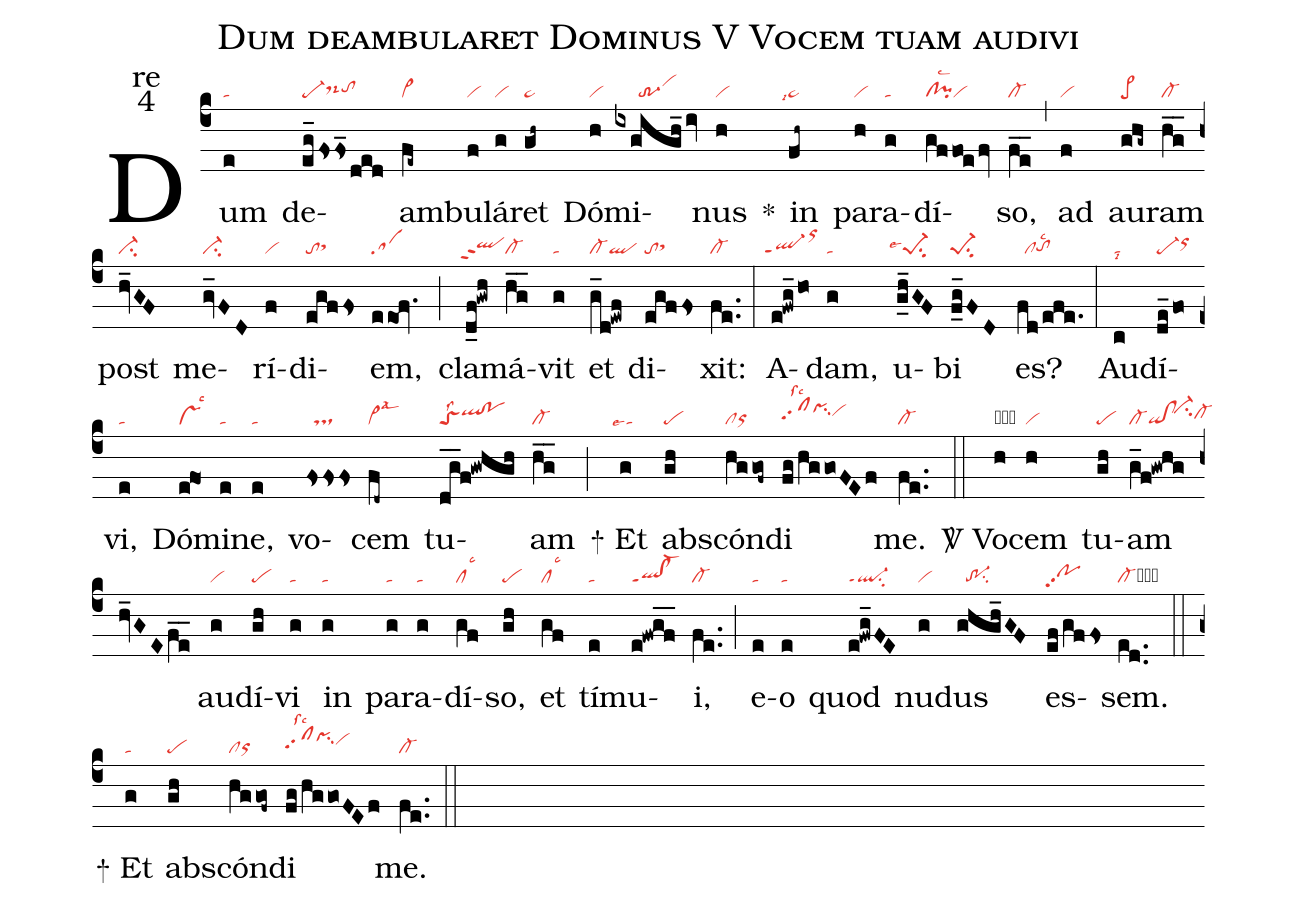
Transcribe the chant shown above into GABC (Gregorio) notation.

name:Dum deambularet Dominus V Vocem tuam audivi;
office-part:re;
mode:4;
nabc-lines:1;
%%
(c4) Dum(e|ta) de(eg_/fsfs_ded|pe-ds-hhtohh)am(fe~|vi>)bu(f|vi)lá(g|vi)ret(gh~|ta>) Dó(h|vi)mi(ixgigh_/iv|//////tr-3vihj)nus(h|vi) <sp>*</sp>() in(fh~|``ta>lsi7) pa(h|vi)ra(g|ta)dí(gffoe/fv|cl!pilsc2vi)so,(fe__|cl-) (,) ad(f|vi) au(ghg~|pe>)ram(hg__|cl-) post(hv_GF|ci-) me(gv_FD|ci-)rí(f|vi)di(egffs|tosthh)em,(eeof.|sa) (;) cla(d_f!gwh|`qlhhppt2)má(hg__|cl-)vit(g|ta) et(g_d!ewf|cl-ql) di(egffs|tosthh)xit:(fe..|cl-) (:) A(e!fwg_/ho|``ql-ppt1orhl)dam,(g|ta) u(g_h_GF|``pe-1su2lse4)bi(f_g_FD|pe-1su2) es?(fd/efe.|//cltohglsc2) (:) Au(c|talsi8)dí(de_/fo|pe-orhi)vi,(e|ta) Dó(efO1|vslsc3)mi(e|ta)ne,(e|ta) vo(fsfsfs|//ts)cem(fd~|vi>lsal3) tu(dg__f!gwhgh|toSlss2qlhi!pohi)am(hg__|cl-) (;)
<sp>+</sp> Et(g|``talse4) ab(gh|pe)scón(hggof~|clorhg)di(fg/hggoFEf|clhhpp2lssc2pihjsu1vihi) me.(fe..|cl-) (::)

<sp>V/</sp> Vo(h|obvi)cem(h|vi) tu(gh|pe)am(g_f!gwhg/hv_GEfe__|cl-qi!cl`ci-hjcl-hh) au(g|vi)dí(gh|pe)vi(g|ta) in(g|ta) pa(g|ta)ra(g|ta)dí(gf|cllsc3)so,(gh|pe) et(gf|cllsc3) tí(e|ta)mu(e!fwgf__|ql!cl-ppt1)i,(fe..|cl-) (;) e(e|ta)o(e|ta) quod(e!fwg_FE|ql-ppt1su2) nu(g|vi)dus(ghgh_GF|//tr-1su2) es(ef/gffs|pohhpp2)sem.(ed..|cl-cb) (::)
<sp>+</sp> Et(g|ta) ab(gh|pe)scón(hggof~|clorhg)di(fg/hggoFEf|clhhpp2lssc2pihjsu1vihi) me.(fe..|cl-) (::)
